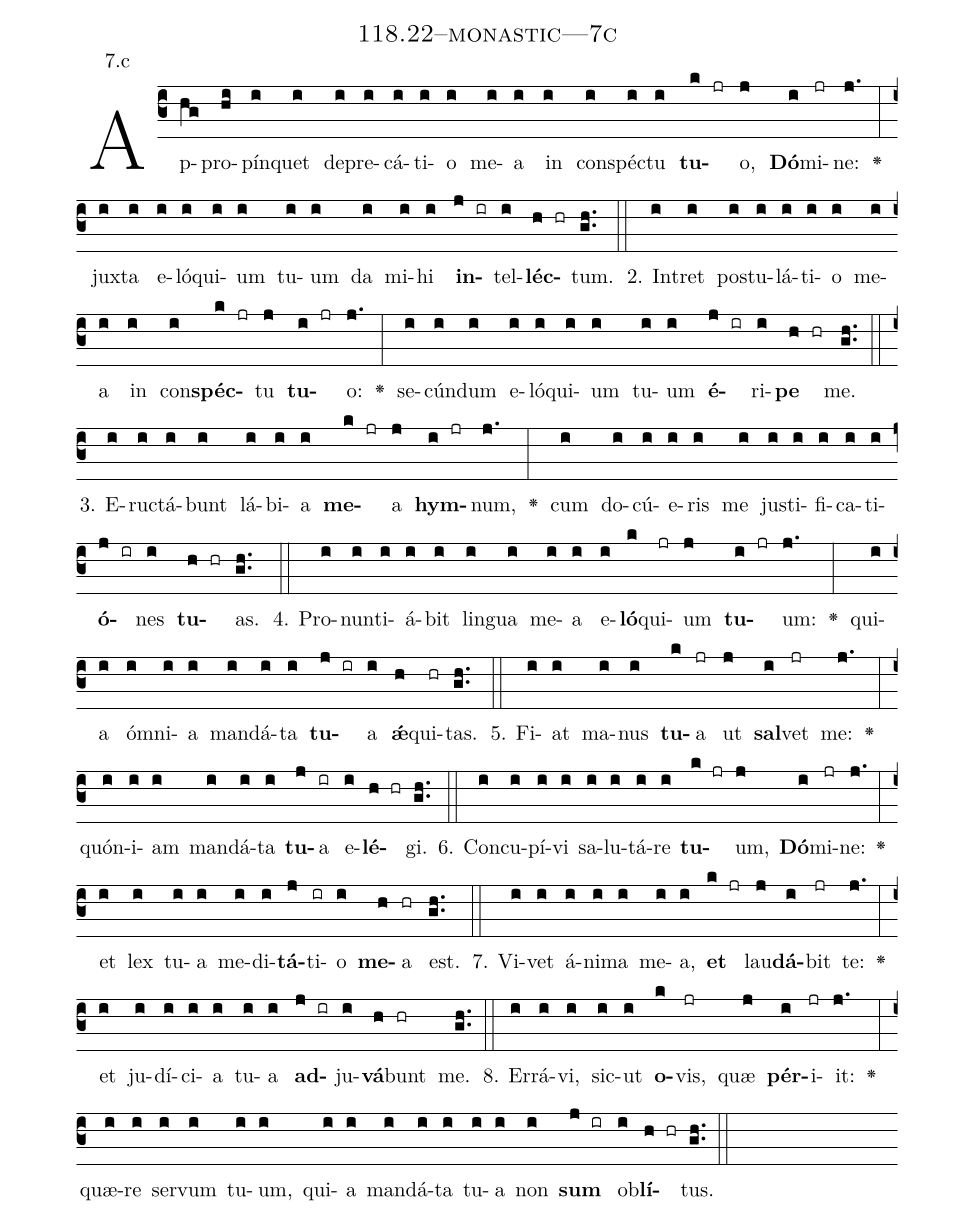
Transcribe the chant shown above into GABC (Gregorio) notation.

name: 118.22--monastic---7c;
annotation: 7.c;
%%
(c3)Ap(hg)pro(hi)pín(i)quet(i) de(i)pre(i)cá(i)ti(i)o(i) me(i)a(i) in(i) con(i)spéc(i)tu(i) <b>tu</b>(k jr)o,(j) <b>Dó</b>(i)mi(jr)ne:(j.) <v>\greheightstar</v>(:) jux(i)ta(i) e(i)ló(i)qui(i)um(i) tu(i)um(i) da(i) mi(i)hi(i) <b>in</b>(j ir)tel(i)<b>léc</b>(h hr)tum.(gh..) (::)
2. In(i)tret(i) pos(i)tu(i)lá(i)ti(i)o(i) me(i)a(i) in(i) con(i)<b>spéc</b>(k jr)tu(j) <b>tu</b>(i jr)o:(j.) <v>\greheightstar</v>(:) se(i)cún(i)dum(i) e(i)ló(i)qui(i)um(i) tu(i)um(i) <b>é</b>(j ir)ri(i)<b>pe</b>(h hr) me.(gh..) (::)
3. E(i)ruc(i)tá(i)bunt(i) lá(i)bi(i)a(i) <b>me</b>(k jr)a(j) <b>hym</b>(i jr)num,(j.) <v>\greheightstar</v>(:) cum(i) do(i)cú(i)e(i)ris(i) me(i) jus(i)ti(i)fi(i)ca(i)ti(i)<b>ó</b>(j ir)nes(i) <b>tu</b>(h hr)as.(gh..) (::)
4. Pro(i)nun(i)ti(i)á(i)bit(i) lin(i)gua(i) me(i)a(i) e(i)<b>ló</b>(k)qui(jr)um(j) <b>tu</b>(i jr)um:(j.) <v>\greheightstar</v>(:) qui(i)a(i) óm(i)ni(i)a(i) man(i)dá(i)ta(i) <b>tu</b>(j ir)a(i) <b>ǽ</b>(h)qui(hr)tas.(gh..) (::)
5. Fi(i)at(i) ma(i)nus(i) <b>tu</b>(k)a(jr) ut(j) <b>sal</b>(i)vet(jr) me:(j.) <v>\greheightstar</v>(:) quón(i)i(i)am(i) man(i)dá(i)ta(i) <b>tu</b>(j)a(ir) e(i)<b>lé</b>(h hr)gi.(gh..) (::)
6. Con(i)cu(i)pí(i)vi(i) sa(i)lu(i)tá(i)re(i) <b>tu</b>(k jr)um,(j) <b>Dó</b>(i)mi(jr)ne:(j.) <v>\greheightstar</v>(:) et(i) lex(i) tu(i)a(i) me(i)di(i)<b>tá</b>(j)ti(ir)o(i) <b>me</b>(h)a(hr) est.(gh..) (::)
7. Vi(i)vet(i) á(i)ni(i)ma(i) me(i)a,(i) <b>et</b>(k jr) lau(j)<b>dá</b>(i)bit(jr) te:(j.) <v>\greheightstar</v>(:) et(i) ju(i)dí(i)ci(i)a(i) tu(i)a(i) <b>ad</b>(j ir)ju(i)<b>vá</b>(h)bunt(hr) me.(gh..) (::)
8. Er(i)rá(i)vi,(i) sic(i)ut(i) <b>o</b>(k)vis,(jr) quæ(j) <b>pér</b>(i)i(jr)it:(j.) <v>\greheightstar</v>(:) quæ(i)re(i) ser(i)vum(i) tu(i)um,(i) qui(i)a(i) man(i)dá(i)ta(i) tu(i)a(i) non(i) <b>sum</b>(j ir) ob(i)<b>lí</b>(h hr)tus.(gh..) (::)
